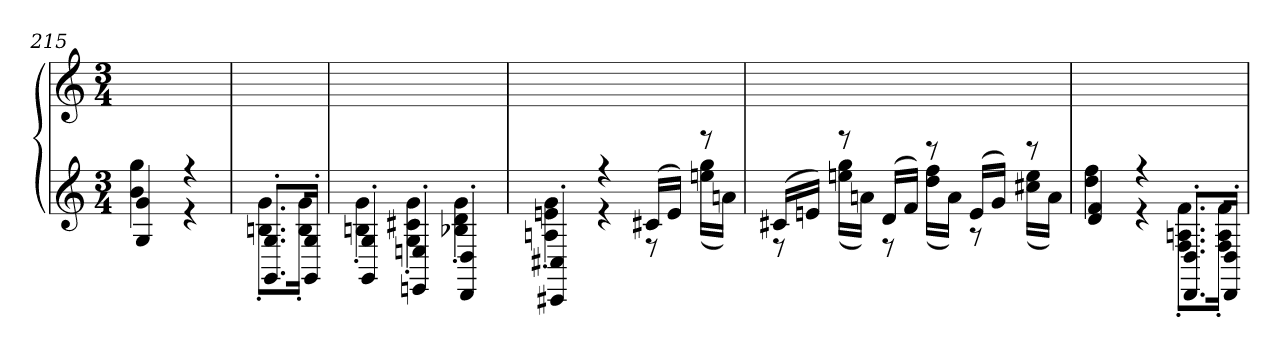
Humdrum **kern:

**kern	**kern
*part1	*part1
*staff2	*staff1
*clefG2	*clefG2
*k[]	*k[]
*M3/4	*M3/4
=215	=215
*^	*
4G 4g	4b 4gg	2ryy
4r	4r	.
=	=	=
8.GG' 8.G'L	8.Bn' 8.g'L	4ryy
16GG' 16G'Jk	16B' 16g'Jk	.
=216	=216	=216
4GG' 4G'	4Bn' 4g'	2.ryy
4EEn' 4En'	4G' 4c#X' 4g'	.
4DD' 4D'	4B-X' 4d' 4g'	.
=217	=217	=217
4CC#X' 4C#X'	4An' 4en' 4g'	2.ryy
4r	4r	.
(16c#XLL	8r	.
16eJJ)	.	.
8r	(16een 16ggLL	.
.	16anJJ)	.
=218	=218	=218
(16c#XLL	8r	2.ryy
16enJJ)	.	.
8r	(16een 16ggLL	.
.	16anJJ)	.
(16dLL	8r	.
16fJJ)	.	.
8r	(16dd 16ffLL	.
.	16aJJ)	.
(16eLL	8r	.
16gJJ)	.	.
8r	(16cc#X 16eeLL	.
.	16aJJ)	.
=219	=219	=219
4d 4f	4dd 4ff	2.ryy
4r	4r	.
8.DD' 8.D'L	8.F' 8.An' 8.f'L	.
16DD' 16D'Jk	16F' 16A' 16f'Jk	.
*v	*v	*
=	=
*-	*-
